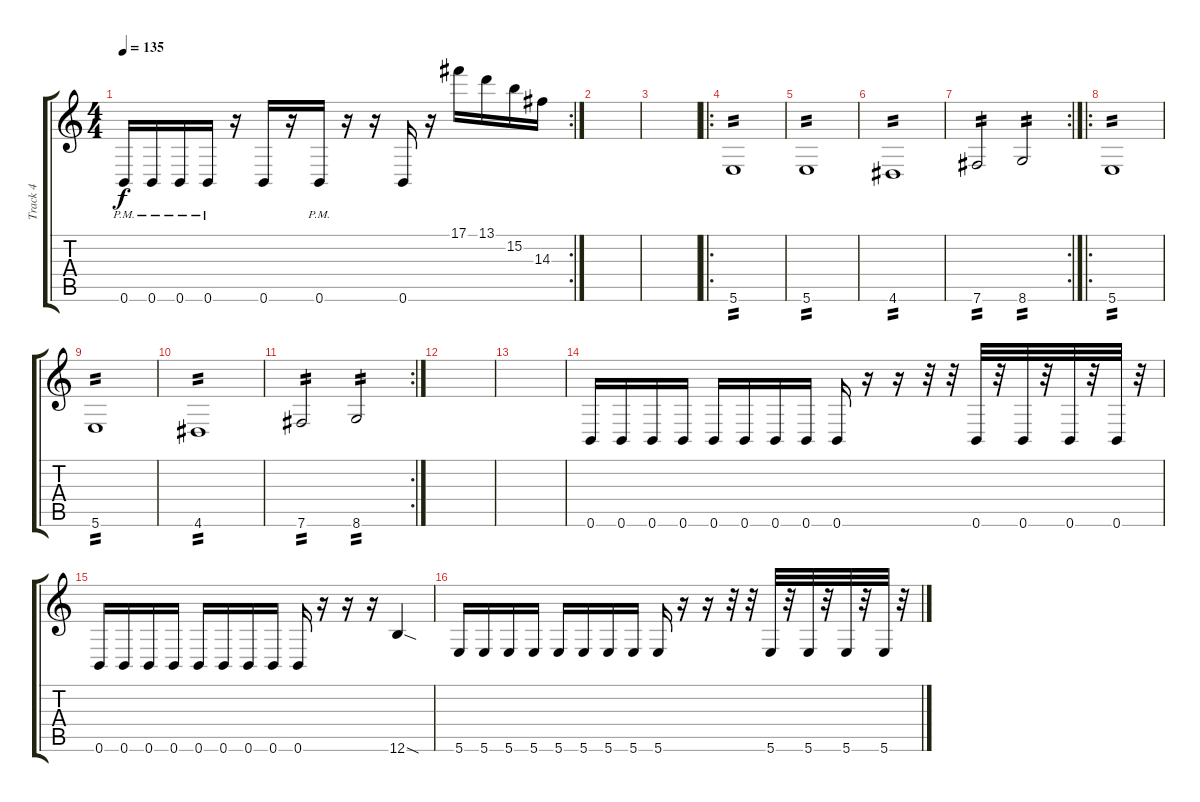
\track ("Track 4" "Track 4") {instrument distortionguitar}
\staff {score tabs}
\tuning (Db4 Ab3 E3 B2 Gb2 B1) {hide}
\rc 2
\ts (4 4)
\tempo 135
\clef g2
\ks c
0.6{pm}.16{dy f} 0.6{pm}.16 0.6{pm}.16 0.6{pm}.16 r.16 0.6.16 r.16 0.6{pm}.16 r.16 r.16 0.6.16 r.16 17.1.16 13.1.16 15.2.16 14.3.16 |
|
|
\ro
5.6.1{tp 2} |
5.6.1{tp 2} |
4.6.1{tp 2} |
\rc 2
7.6.2{tp 2} 8.6.2{tp 2} |
\ro
5.6.1{tp 2} |
5.6.1{tp 2} |
4.6.1{tp 2} |
\rc 2
7.6.2{tp 2} 8.6.2{tp 2} |
|
|
0.6.16 0.6.16 0.6.16 0.6.16 0.6.16 0.6.16 0.6.16 0.6.16 0.6.16 r.16 r.16 r.32 r.32 0.6.32 r.32 0.6.32 r.32 0.6.32 r.32 0.6.32 r.32 |
0.6.16 0.6.16 0.6.16 0.6.16 0.6.16 0.6.16 0.6.16 0.6.16 0.6.16 r.16 r.16 r.16 12.6{sod}.4 |
5.6.16 5.6.16 5.6.16 5.6.16 5.6.16 5.6.16 5.6.16 5.6.16 5.6.16 r.16 r.16 r.32 r.32 5.6.32 r.32 5.6.32 r.32 5.6.32 r.32 5.6.32 r.32
